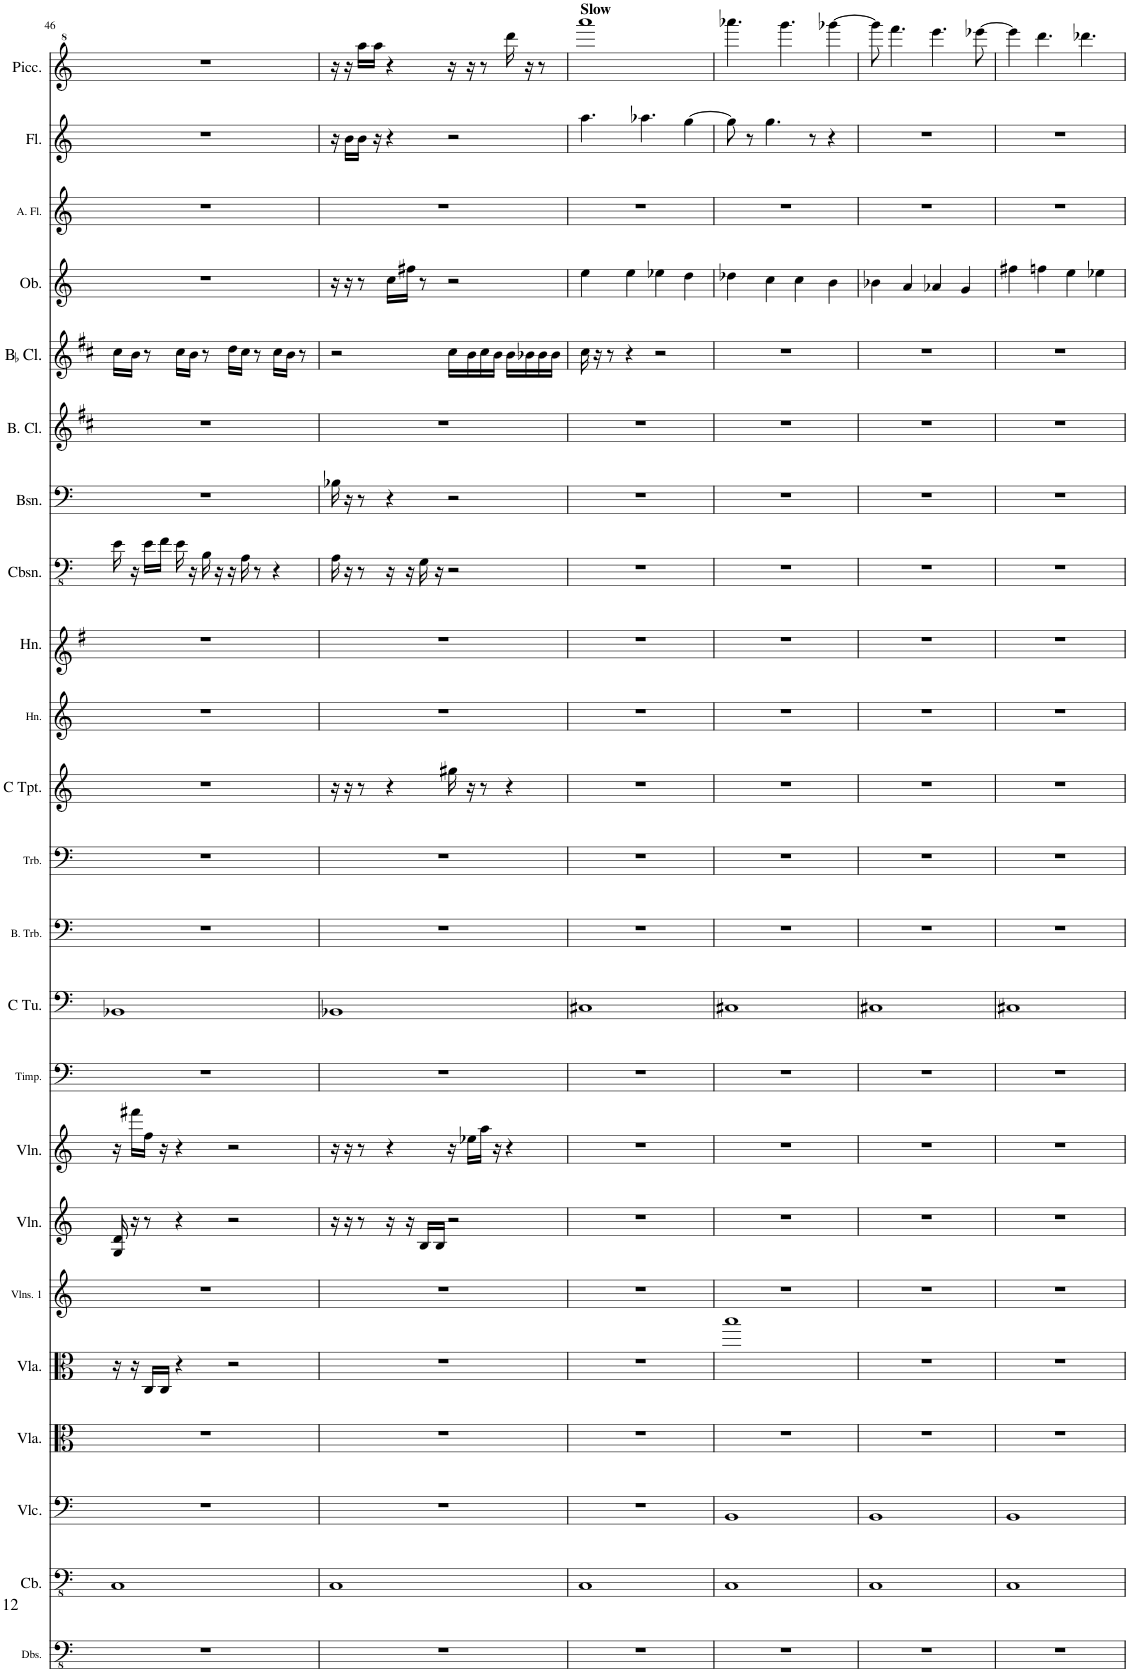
**kern	**kern	**kern	**kern	**kern	**kern	**kern	**kern	**kern	**kern	**kern	**kern	**kern	**kern	**kern	**kern	**kern	**kern	**kern	**kern	**kern	**kern	**kern
*part23	*part22	*part21	*part20	*part19	*part18	*part17	*part16	*part15	*part14	*part13	*part12	*part11	*part10	*part9	*part8	*part7	*part6	*part5	*part4	*part3	*part2	*part1
*staff23	*staff22	*staff21	*staff20	*staff19	*staff18	*staff17	*staff16	*staff15	*staff14	*staff13	*staff12	*staff11	*staff10	*staff9	*staff8	*staff7	*staff6	*staff5	*staff4	*staff3	*staff2	*staff1
*I"Double Basses	*I"Double Bass	*I"Violoncello	*I"Viola	*I"Viola	*I"Violins 1	*I"Violin	*I"Violin	*I"Timpani	*I"C Tuba	*I"Bass Trombone	*I"Trombone	*I"C Trumpet	*I"Horn	*I"Horn	*I"Contrabassoon	*I"Bassoon	*I"Bass Clarinet	*I"BaccidentalFlat Clarinet	*I"Oboe	*I"Alto Flute	*I"Flute	*I"Piccolo
*I'Dbs.	*	*I'Vlc.	*I'Vla.	*I'Vla.	*I'Vlns. 1	*I'Vln.	*I'Vln.	*I'Timp.	*I'C Tu.	*I'B. Trb.	*I'Trb.	*I'C Tpt.	*I'Hn.	*I'Hn.	*I'Cbsn.	*I'Bsn.	*I'B. Cl.	*I'BaccidentalFlat Cl.	*I'Ob.	*I'A. Fl.	*I'Fl.	*I'Picc.
!!LO:PB:g=z
*clefFv4	*clefFv4	*clefF4	*clefC3	*clefC3	*clefG2	*clefG2	*clefG2	*clefF4	*clefF4	*clefF4	*clefF4	*clefG2	*clefG2	*clefG1	*clefFv4	*clefF4	*clefG2	*clefG2	*clefG2	*clefG2	*clefG2	*clefG^2
*	*Trd7c12	*	*	*	*	*	*	*	*	*	*	*	*Trd4c7	*Trd4c7	*Trd7c12	*	*Trd8c14	*Trd1c2	*	*Trd3c5	*	*Trd-7c-12
*k[]	*k[]	*k[]	*k[]	*k[]	*k[]	*k[]	*k[]	*k[]	*k[]	*k[]	*k[]	*k[]	*k[]	*k[f#]	*k[]	*k[]	*k[f#c#]	*k[f#c#]	*k[]	*k[]	*k[]	*k[]
*M4/4	*M4/4	*M4/4	*M4/4	*M4/4	*M4/4	*M4/4	*M4/4	*M4/4	*M4/4	*M4/4	*M4/4	*M4/4	*M4/4	*M4/4	*M4/4	*M4/4	*M4/4	*M4/4	*M4/4	*M5/4	*M4/4	*M4/4
=46	=46	=46	=46	=46	=46	=46	=46	=46	=46	=46	=46	=46	=46	=46	=46	=46	=46	=46	=46	=46	=46	=46
1r	1CC	1r	1r	16r	1r	16G/ 16d/	16r	1r	1BB-X	1r	1r	1r	1r	1r	16E\	1r	1r	16cc#\LL	1r	4%5r	1r	1r
.	.	.	.	16r	.	16r	16fff#X\LL	.	.	.	.	.	.	.	16r	.	.	16b\JJ	.	.	.	.
.	.	.	.	16C/LL	.	8r	16ff\JJ	.	.	.	.	.	.	.	16E\LL	.	.	8r	.	.	.	.
.	.	.	.	16C/JJ	.	.	16r	.	.	.	.	.	.	.	16F\JJ	.	.	.	.	.	.	.
.	.	.	.	4r	.	4r	4r	.	.	.	.	.	.	.	16E\	.	.	16cc#\LL	.	.	.	.
.	.	.	.	.	.	.	.	.	.	.	.	.	.	.	16r	.	.	16b\JJ	.	.	.	.
.	.	.	.	.	.	.	.	.	.	.	.	.	.	.	16BB\	.	.	8r	.	.	.	.
.	.	.	.	.	.	.	.	.	.	.	.	.	.	.	16r	.	.	.	.	.	.	.
.	.	.	.	2r	.	2r	2r	.	.	.	.	.	.	.	16r	.	.	16dd\LL	.	.	.	.
.	.	.	.	.	.	.	.	.	.	.	.	.	.	.	16AA\	.	.	16cc#\JJ	.	.	.	.
.	.	.	.	.	.	.	.	.	.	.	.	.	.	.	8r	.	.	8r	.	.	.	.
.	.	.	.	.	.	.	.	.	.	.	.	.	.	.	4r	.	.	16cc#\LL	.	.	.	.
.	.	.	.	.	.	.	.	.	.	.	.	.	.	.	.	.	.	16b\JJ	.	.	.	.
.	.	.	.	.	.	.	.	.	.	.	.	.	.	.	.	.	.	8r	.	.	.	.
4ryy	4ryy	4ryy	4ryy	4ryy	4ryy	4ryy	4ryy	4ryy	4ryy	4ryy	4ryy	4ryy	4ryy	4ryy	4ryy	4ryy	4ryy	4ryy	4ryy	.	4ryy	4ryy
=47	=47	=47	=47	=47	=47	=47	=47	=47	=47	=47	=47	=47	=47	=47	=47	=47	=47	=47	=47	=47	=47	=47
1r	1CC	1r	1r	1r	1r	16r	16r	1r	1BB-X	1r	1r	16r	1r	1r	16AA\	16B-X\	1r	2r	16r	4%5r	16r	16r
.	.	.	.	.	.	16r	16r	.	.	.	.	16r	.	.	16r	16r	.	.	16r	.	16b\LL	16r
.	.	.	.	.	.	8r	8r	.	.	.	.	8r	.	.	8r	8r	.	.	8r	.	16b\JJ	16aaa\LL
.	.	.	.	.	.	.	.	.	.	.	.	.	.	.	.	.	.	.	.	.	16r	16aaa\JJ
.	.	.	.	.	.	16r	4r	.	.	.	.	4r	.	.	16r	4r	.	.	16cc\LL	.	4r	4r
.	.	.	.	.	.	16r	.	.	.	.	.	.	.	.	16r	.	.	.	16ff#X\JJ	.	.	.
.	.	.	.	.	.	16B/LL	.	.	.	.	.	.	.	.	16GG\	.	.	.	8r	.	.	.
.	.	.	.	.	.	16B/JJ	.	.	.	.	.	.	.	.	16r	.	.	.	.	.	.	.
.	.	.	.	.	.	2r	16r	.	.	.	.	16gg#X\	.	.	2r	2r	.	16cc#\LL	2r	.	2r	16r
.	.	.	.	.	.	.	16ee-X\LL	.	.	.	.	16r	.	.	.	.	.	16b\	.	.	.	16r
.	.	.	.	.	.	.	16aa\JJ	.	.	.	.	8r	.	.	.	.	.	16cc#\	.	.	.	8r
.	.	.	.	.	.	.	16r	.	.	.	.	.	.	.	.	.	.	16b\JJ	.	.	.	.
.	.	.	.	.	.	.	4r	.	.	.	.	4r	.	.	.	.	.	16b\LL	.	.	.	16dddd\
.	.	.	.	.	.	.	.	.	.	.	.	.	.	.	.	.	.	16b-X\	.	.	.	16r
.	.	.	.	.	.	.	.	.	.	.	.	.	.	.	.	.	.	16b-\	.	.	.	8r
.	.	.	.	.	.	.	.	.	.	.	.	.	.	.	.	.	.	16b-\JJ	.	.	.	.
4ryy	4ryy	4ryy	4ryy	4ryy	4ryy	4ryy	4ryy	4ryy	4ryy	4ryy	4ryy	4ryy	4ryy	4ryy	4ryy	4ryy	4ryy	4ryy	4ryy	.	4ryy	4ryy
=48	=48	=48	=48	=48	=48	=48	=48	=48	=48	=48	=48	=48	=48	=48	=48	=48	=48	=48	=48	=48	=48	=48
!	!	!	!	!	!	!	!	!	!	!	!	!	!	!	!	!	!	!	!	!	!	!LO:TX:a:B:t=Slow
1r	1CC	1r	1r	1r	1r	1r	1r	1r	1C#X	1r	1r	1r	1r	1r	1r	1r	1r	16cc#\	4ee\	4%5r	4.aa\	1aaaa
.	.	.	.	.	.	.	.	.	.	.	.	.	.	.	.	.	.	16r	.	.	.	.
.	.	.	.	.	.	.	.	.	.	.	.	.	.	.	.	.	.	8r	.	.	.	.
.	.	.	.	.	.	.	.	.	.	.	.	.	.	.	.	.	.	4r	4ee\	.	.	.
.	.	.	.	.	.	.	.	.	.	.	.	.	.	.	.	.	.	.	.	.	4.aa-X\	.
.	.	.	.	.	.	.	.	.	.	.	.	.	.	.	.	.	.	2r	4ee-X\	.	.	.
.	.	.	.	.	.	.	.	.	.	.	.	.	.	.	.	.	.	.	4dd\	.	[4gg\	.
4ryy	4ryy	4ryy	4ryy	4ryy	4ryy	4ryy	4ryy	4ryy	4ryy	4ryy	4ryy	4ryy	4ryy	4ryy	4ryy	4ryy	4ryy	4ryy	4ryy	.	4ryy	4ryy
=49	=49	=49	=49	=49	=49	=49	=49	=49	=49	=49	=49	=49	=49	=49	=49	=49	=49	=49	=49	=49	=49	=49
1r	1CC	1BB	1r	1bb	1r	1r	1r	1r	1C#X	1r	1r	1r	1r	1r	1r	1r	1r	1r	4dd-X\	4%5r	8gg\]	4.aaaa-X\
.	.	.	.	.	.	.	.	.	.	.	.	.	.	.	.	.	.	.	.	.	8r	.
.	.	.	.	.	.	.	.	.	.	.	.	.	.	.	.	.	.	.	4cc\	.	4.gg\	.
.	.	.	.	.	.	.	.	.	.	.	.	.	.	.	.	.	.	.	.	.	.	4.gggg\
.	.	.	.	.	.	.	.	.	.	.	.	.	.	.	.	.	.	.	4cc\	.	.	.
.	.	.	.	.	.	.	.	.	.	.	.	.	.	.	.	.	.	.	.	.	8r	.
.	.	.	.	.	.	.	.	.	.	.	.	.	.	.	.	.	.	.	4b\	.	4r	[4gggg-X\
4ryy	4ryy	4ryy	4ryy	4ryy	4ryy	4ryy	4ryy	4ryy	4ryy	4ryy	4ryy	4ryy	4ryy	4ryy	4ryy	4ryy	4ryy	4ryy	4ryy	.	4ryy	4ryy
=50	=50	=50	=50	=50	=50	=50	=50	=50	=50	=50	=50	=50	=50	=50	=50	=50	=50	=50	=50	=50	=50	=50
1r	1CC	1BB	1r	1r	1r	1r	1r	1r	1C#X	1r	1r	1r	1r	1r	1r	1r	1r	1r	4b-X\	4%5r	1r	8gggg-\]
.	.	.	.	.	.	.	.	.	.	.	.	.	.	.	.	.	.	.	.	.	.	4.ffff\
.	.	.	.	.	.	.	.	.	.	.	.	.	.	.	.	.	.	.	4a/	.	.	.
.	.	.	.	.	.	.	.	.	.	.	.	.	.	.	.	.	.	.	4a-X/	.	.	4.eeee\
.	.	.	.	.	.	.	.	.	.	.	.	.	.	.	.	.	.	.	4g/	.	.	.
.	.	.	.	.	.	.	.	.	.	.	.	.	.	.	.	.	.	.	.	.	.	[8eeee-X\
4ryy	4ryy	4ryy	4ryy	4ryy	4ryy	4ryy	4ryy	4ryy	4ryy	4ryy	4ryy	4ryy	4ryy	4ryy	4ryy	4ryy	4ryy	4ryy	4ryy	.	4ryy	4ryy
=51	=51	=51	=51	=51	=51	=51	=51	=51	=51	=51	=51	=51	=51	=51	=51	=51	=51	=51	=51	=51	=51	=51
1r	1CC	1BB	1r	1r	1r	1r	1r	1r	1C#X	1r	1r	1r	1r	1r	1r	1r	1r	1r	4ff#X\	4%5r	1r	4eeee-\]
.	.	.	.	.	.	.	.	.	.	.	.	.	.	.	.	.	.	.	4ffn\	.	.	4.dddd\
.	.	.	.	.	.	.	.	.	.	.	.	.	.	.	.	.	.	.	4ee\	.	.	.
.	.	.	.	.	.	.	.	.	.	.	.	.	.	.	.	.	.	.	.	.	.	4.dddd-X\
.	.	.	.	.	.	.	.	.	.	.	.	.	.	.	.	.	.	.	4ee-X\	.	.	.
4ryy	4ryy	4ryy	4ryy	4ryy	4ryy	4ryy	4ryy	4ryy	4ryy	4ryy	4ryy	4ryy	4ryy	4ryy	4ryy	4ryy	4ryy	4ryy	4ryy	.	4ryy	4ryy
=	=	=	=	=	=	=	=	=	=	=	=	=	=	=	=	=	=	=	=	=	=	=
*-	*-	*-	*-	*-	*-	*-	*-	*-	*-	*-	*-	*-	*-	*-	*-	*-	*-	*-	*-	*-	*-	*-
